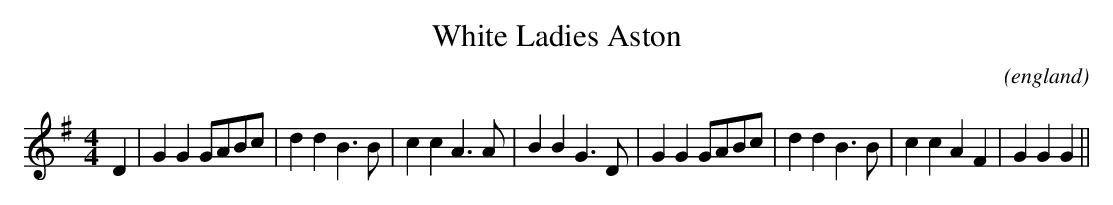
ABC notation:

X:1
T:White Ladies Aston
O:england
M:4/4
C:
K:G
D2 | G2 G2 GABc | d2 d2 B3 B | c2 c2 A3  A | B2 B2 G3 \
D  | G2 G2 GABc | d2 d2 B3 B | c2 c2 A2 F2 | G2 G2 G2 ||
